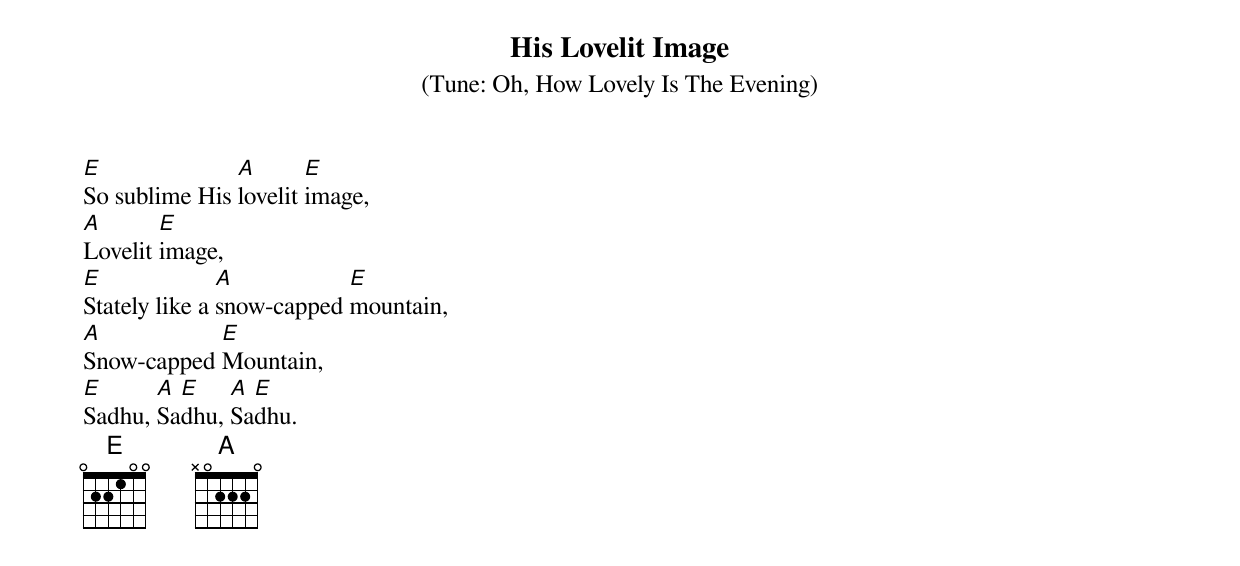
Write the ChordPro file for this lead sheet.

{title: His Lovelit Image}
{subtitle: (Tune: Oh, How Lovely Is The Evening)}
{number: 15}

[E]So sublime His [A]lovelit [E]image,
[A]Lovelit [E]image,
[E]Stately like a [A]snow-capped [E]mountain,
[A]Snow-capped [E]Mountain,
[E]Sadhu, [A]Sa[E]dhu, [A]Sa[E]dhu.
